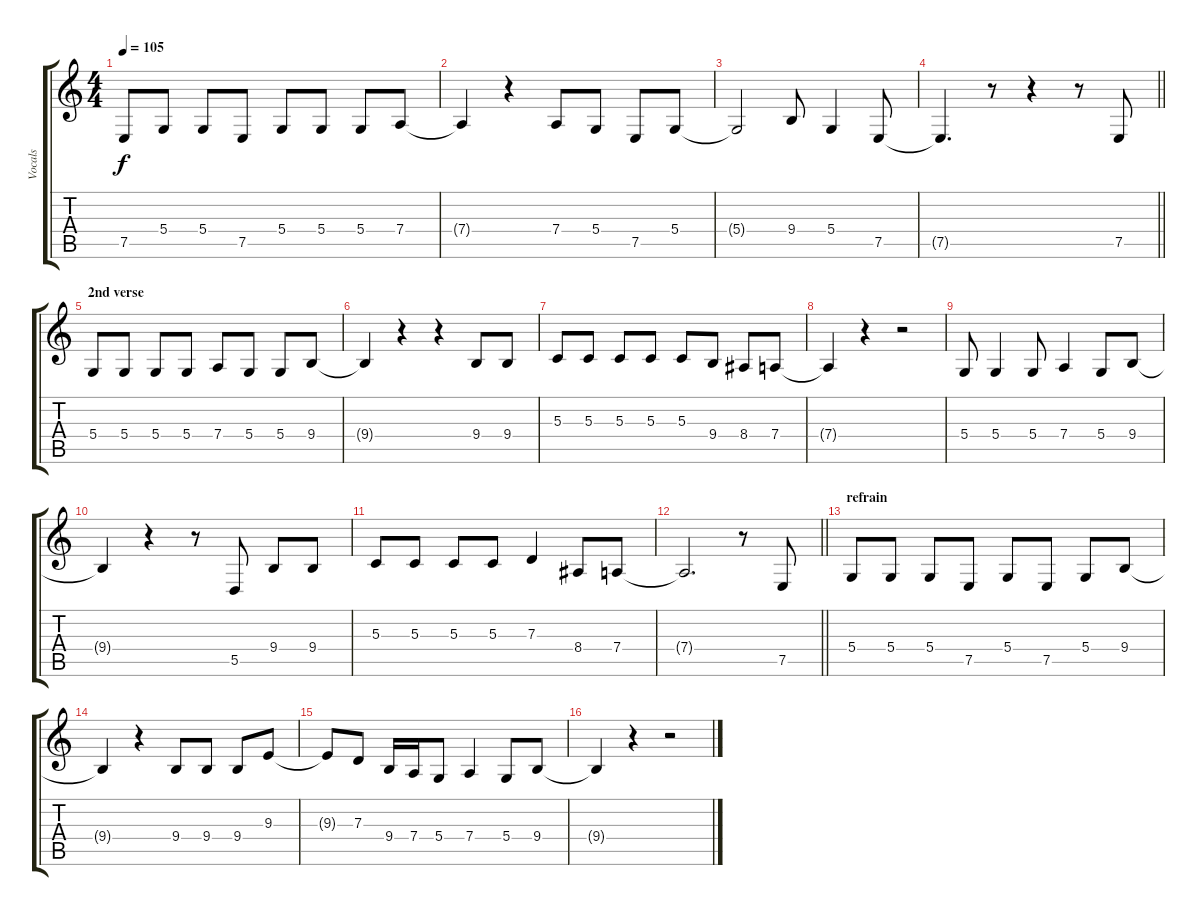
\track ("Vocals" "Vocals") {instrument clarinet}
\staff {score tabs}
\tuning (E4 B3 G3 D3 A2 E2) {hide}
\ts (4 4)
\tempo 105
\clef g2
\ks c
7.5.8{dy f} 5.4.8 5.4.8 7.5.8 5.4.8 5.4.8 5.4.8 7.4.8 |
7.4{t}.4 r.4 7.4.8 5.4.8 7.5.8 5.4.8 |
5.4{t}.2 9.4.8 5.4.4 7.5.8 |
\barLineRight lightlight
7.5{t}.4{d} r.8 r.4 r.8 7.5.8 |
\section ("" "2nd verse")
5.4.8 5.4.8 5.4.8 5.4.8 7.4.8 5.4.8 5.4.8 9.4.8 |
9.4{t}.4 r.4 r.4 9.4.8 9.4.8 |
5.3.8 5.3.8 5.3.8 5.3.8 5.3.8 9.4.8 8.4.8 7.4.8 |
7.4{t}.4 r.4 r.2 |
5.4.8 5.4.4 5.4.8 7.4.4 5.4.8 9.4.8 |
9.4{t}.4 r.4 r.8 5.5.8 9.4.8 9.4.8 |
5.3.8 5.3.8 5.3.8 5.3.8 7.3.4 8.4.8 7.4.8 |
\barLineRight lightlight
7.4{t}.2{d} r.8 7.5.8 |
\section ("" "refrain")
5.4.8 5.4.8 5.4.8 7.5.8 5.4.8 7.5.8 5.4.8 9.4.8 |
9.4{t}.4 r.4 9.4.8 9.4.8 9.4.8 9.3.8 |
9.3{t}.8 7.3.8 9.4.16 7.4.16 5.4.8 7.4.4 5.4.8 9.4.8 |
9.4{t}.4 r.4 r.2
